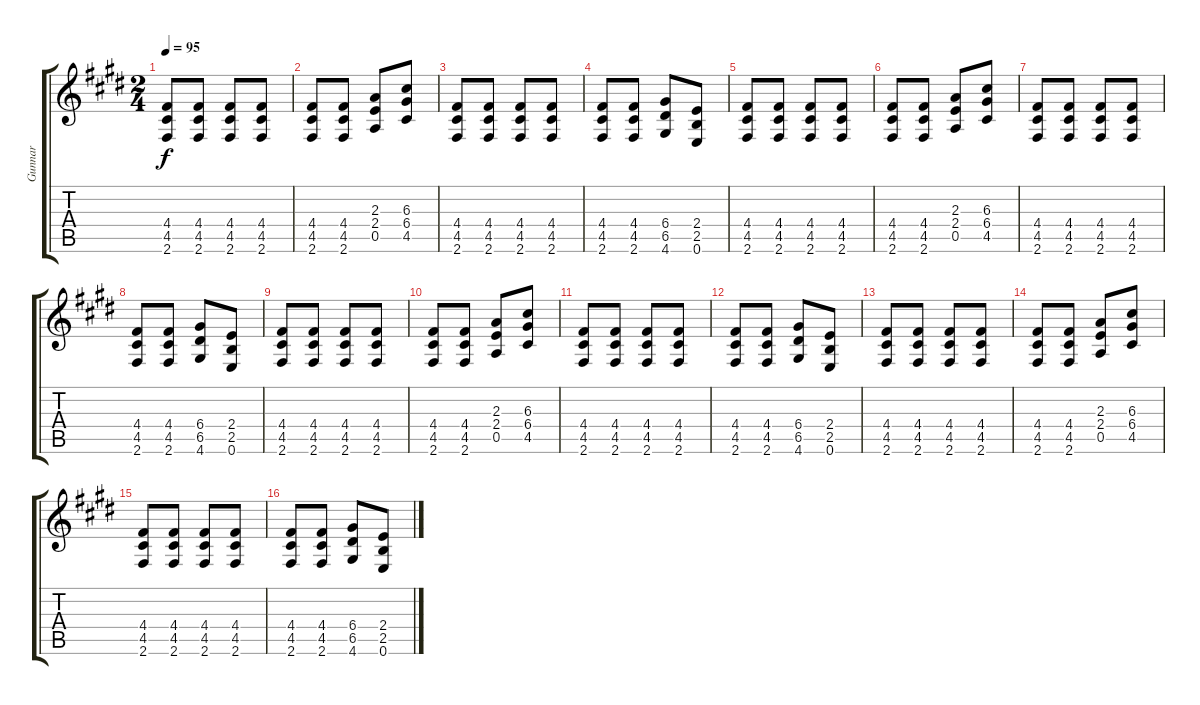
\track ("Gunnar" "Gunnar") {instrument distortionguitar}
\staff {score tabs}
\tuning (E4 B3 G3 D3 A2 E2) {hide}
\ts (2 4)
\tempo 95
\clef g2
\ks e
(4.4 4.5 2.6).8{dy f} (4.4 4.5 2.6).8 (4.4 4.5 2.6).8 (4.4 4.5 2.6).8 |
(4.4 4.5 2.6).8 (4.4 4.5 2.6).8 (2.3 2.4 0.5).8 (6.3 6.4 4.5).8 |
(4.4 4.5 2.6).8 (4.4 4.5 2.6).8 (4.4 4.5 2.6).8 (4.4 4.5 2.6).8 |
(4.4 4.5 2.6).8 (4.4 4.5 2.6).8 (6.4 6.5 4.6).8 (2.4 2.5 0.6).8 |
(4.4 4.5 2.6).8 (4.4 4.5 2.6).8 (4.4 4.5 2.6).8 (4.4 4.5 2.6).8 |
(4.4 4.5 2.6).8 (4.4 4.5 2.6).8 (2.3 2.4 0.5).8 (6.3 6.4 4.5).8 |
(4.4 4.5 2.6).8 (4.4 4.5 2.6).8 (4.4 4.5 2.6).8 (4.4 4.5 2.6).8 |
(4.4 4.5 2.6).8 (4.4 4.5 2.6).8 (6.4 6.5 4.6).8 (2.4 2.5 0.6).8 |
(4.4 4.5 2.6).8 (4.4 4.5 2.6).8 (4.4 4.5 2.6).8 (4.4 4.5 2.6).8 |
(4.4 4.5 2.6).8 (4.4 4.5 2.6).8 (2.3 2.4 0.5).8 (6.3 6.4 4.5).8 |
(4.4 4.5 2.6).8 (4.4 4.5 2.6).8 (4.4 4.5 2.6).8 (4.4 4.5 2.6).8 |
(4.4 4.5 2.6).8 (4.4 4.5 2.6).8 (6.4 6.5 4.6).8 (2.4 2.5 0.6).8 |
(4.4 4.5 2.6).8 (4.4 4.5 2.6).8 (4.4 4.5 2.6).8 (4.4 4.5 2.6).8 |
(4.4 4.5 2.6).8 (4.4 4.5 2.6).8 (2.3 2.4 0.5).8 (6.3 6.4 4.5).8 |
(4.4 4.5 2.6).8 (4.4 4.5 2.6).8 (4.4 4.5 2.6).8 (4.4 4.5 2.6).8 |
(4.4 4.5 2.6).8 (4.4 4.5 2.6).8 (6.4 6.5 4.6).8 (2.4 2.5 0.6).8
